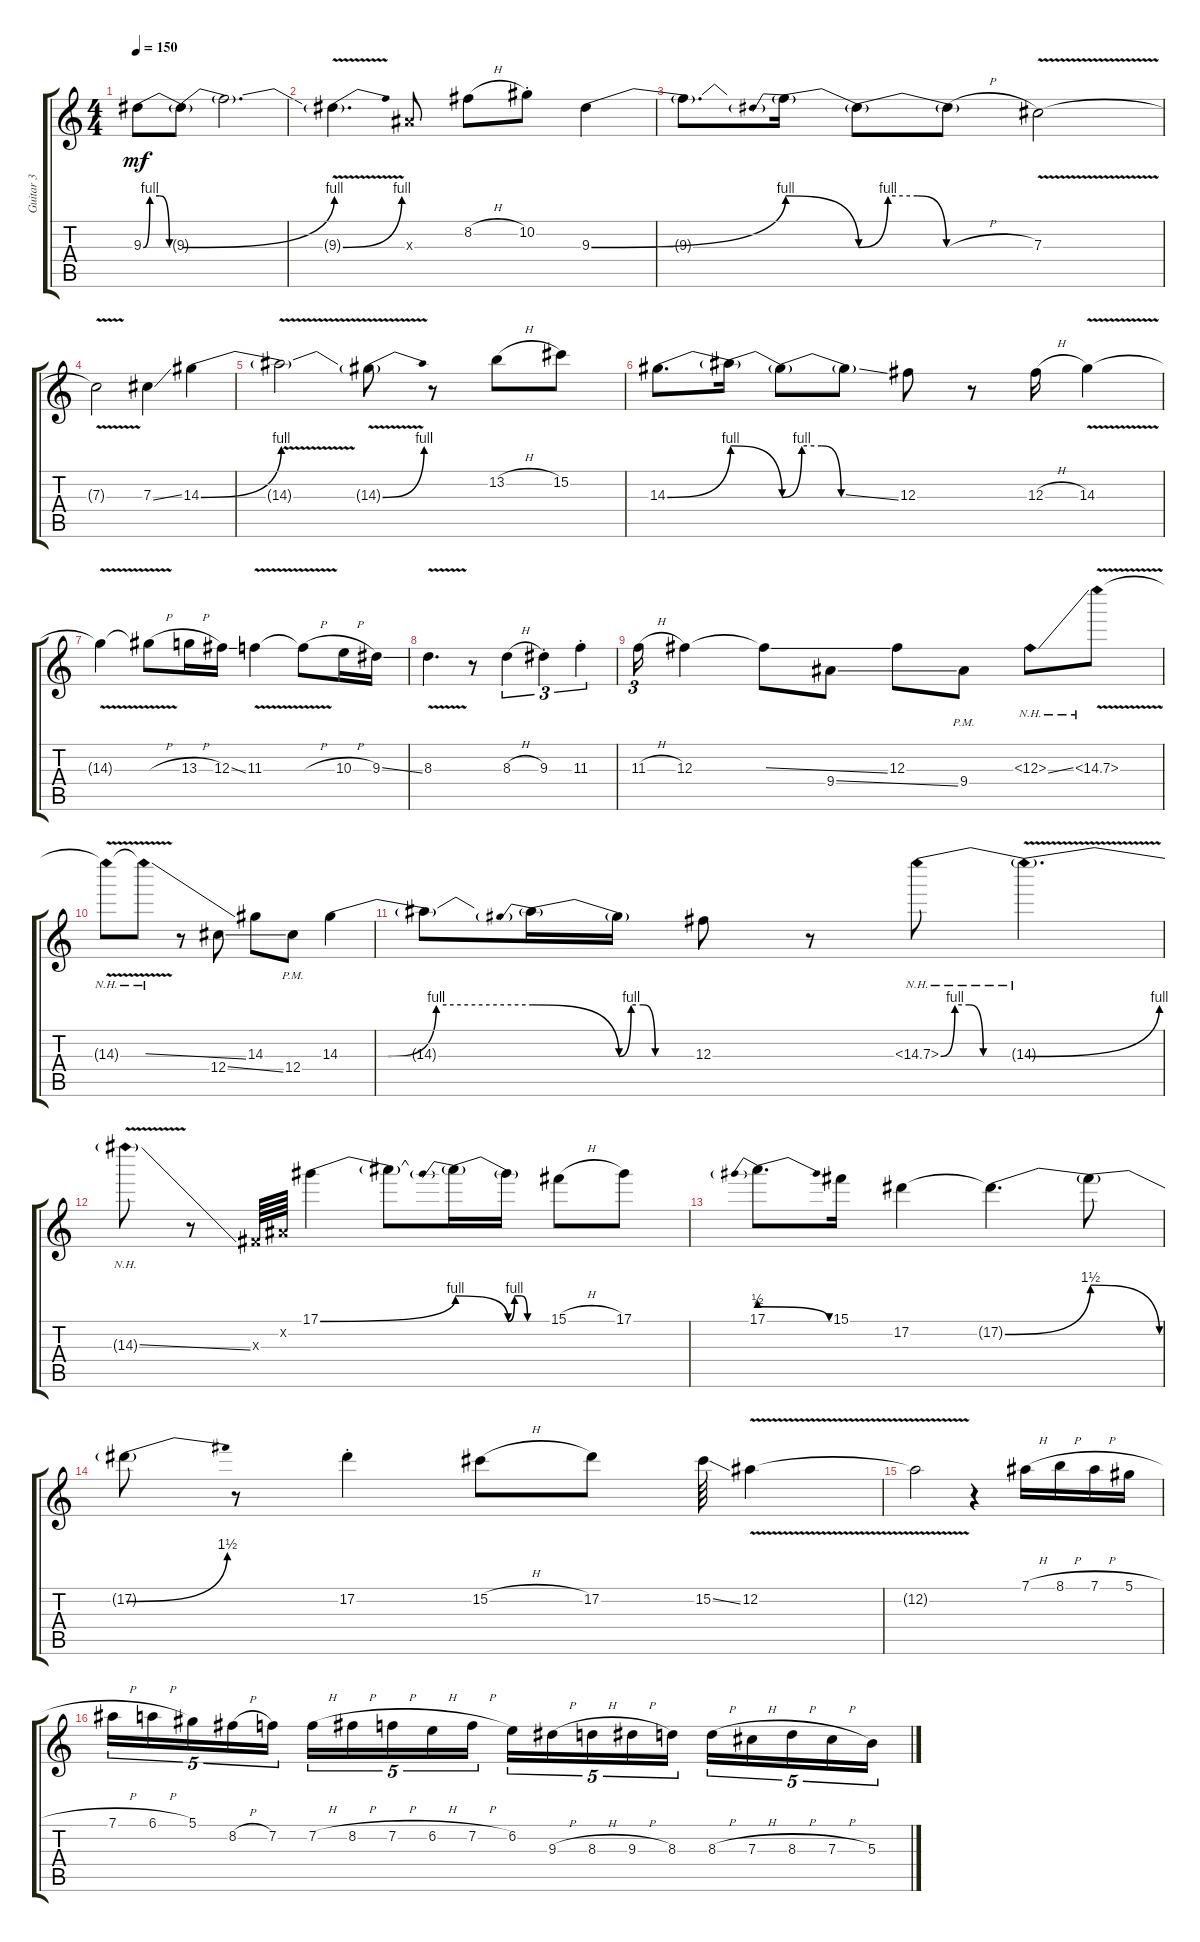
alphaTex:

\track ("Guitar 3" "Guitar 3") {instrument distortionguitar}
\staff {score tabs}
\tuning (Eb4 Bb3 Gb3 Db3 Ab2 Eb2) {hide}
\ts (4 4)
\tempo 150
\clef g2
\ks c
9.3{be (custom 0 0 10 4 25 4 40 0 60 0)}.8{dy mf} 9.3{be (bend 0 0 60 4) t}.8 9.3{t}.2{d} |
9.3{be (bend 0 0 60 4) v t}.4{d} 4.3{x}.8 8.2{h}.8 10.2{st}.8 9.3{be (bend 0 0 60 4)}.4 |
9.3{t}.8{d} 9.3{be (prebendrelease 0 4 60 0) t}.16 9.3{be (custom 0 0 10 4 20 4 30 0 60 0) t}.8 9.3{h t}.8 7.3{v}.2 |
7.3{v t}.2 7.3{ss}.4 14.3{be (bend 0 0 60 4)}.4 |
14.3{v t}.2 14.3{be (bend 0 0 60 4) v t}.8 r.8 13.2{h}.8 15.2.8 |
14.3{be (bend 0 0 60 4)}.8{d} 14.3{be (release 0 4 60 0) t}.16 14.3{be (custom 0 0 10 4 20 4 30 0 60 0) t}.8 14.3{ss t}.8 12.3.8 r.8 12.3{h}.16 14.3{v}.4 |
14.3{v t}.4 14.3{v h t}.8 13.3{h}.16 12.3{ss}.16 11.3{v}.4 11.3{v h t}.8 10.3{h}.16 9.3{ss}.16 |
8.3{v}.4{d} r.8 8.3{h}.4{tu (3 2)} 9.3{st}.4{tu (3 2)} 11.3{st}.4{tu (3 2)} |
11.3{h}.16{tu (3 2)} 12.3.4 12.3{ss t}.8 9.4{ss}.8 12.3.8 9.4{pm}.8 12.3{nh ss}.8 14.3{nh v}.8 |
14.3{nh v t}.8 14.3{nh v ss t}.8 r.8 12.4{ss}.8 14.3.8 12.4{pm}.8 14.3{be (custom 0 0 15 0 30 4 60 4)}.4 |
14.3{t}.8 14.3{be (prebendrelease 0 4 60 0) t}.16 14.3{be (custom 0 0 10 4 20 4 30 0 60 0) t}.16 12.3.8 r.8 14.3{be (custom 0 0 10 4 20 4 30 0 60 0) nh}.8 14.3{be (bend 0 0 60 4) nh v t}.4{d} |
14.3{nh v ss t}.8 r.8 0.3{x}.64 0.2{x}.64 17.1{be (bend 0 0 60 4)}.4 17.1{t}.8 17.1{be (prebendrelease 0 4 60 0) t}.16 17.1{be (custom 0 0 10 4 20 4 30 0 60 0) t}.16 15.1{h}.8 17.1.8 |
17.1{be (prebendrelease 0 2 60 0)}.8{d} 15.1.16 17.2.4 17.2{be (bend 0 0 60 6) t}.4{d} 17.2{be (release 0 6 60 0) t}.8 |
17.2{be (bend 0 0 60 6) t}.8 r.8 17.2{st}.4 15.2{h}.8 17.2.8 15.2{ss}.64 12.2{v}.4 |
12.2{v t}.2 r.4 7.1{h}.16 8.1{h}.16 7.1{h}.16 5.1{h}.16 |
7.1{h}.16{tu (5 4)} 6.1{h}.16{tu (5 4)} 5.1.16{tu (5 4)} 8.2{h}.16{tu (5 4)} 7.2.16{tu (5 4)} 7.2{h}.16{tu (5 4)} 8.2{h}.16{tu (5 4)} 7.2{h}.16{tu (5 4)} 6.2{h}.16{tu (5 4)} 7.2{h}.16{tu (5 4)} 6.2.16{tu (5 4)} 9.3{h}.16{tu (5 4)} 8.3{h}.16{tu (5 4)} 9.3{h}.16{tu (5 4)} 8.3.16{tu (5 4)} 8.3{h}.16{tu (5 4)} 7.3{h}.16{tu (5 4)} 8.3{h}.16{tu (5 4)} 7.3{h}.16{tu (5 4)} 5.3.16{tu (5 4)}
